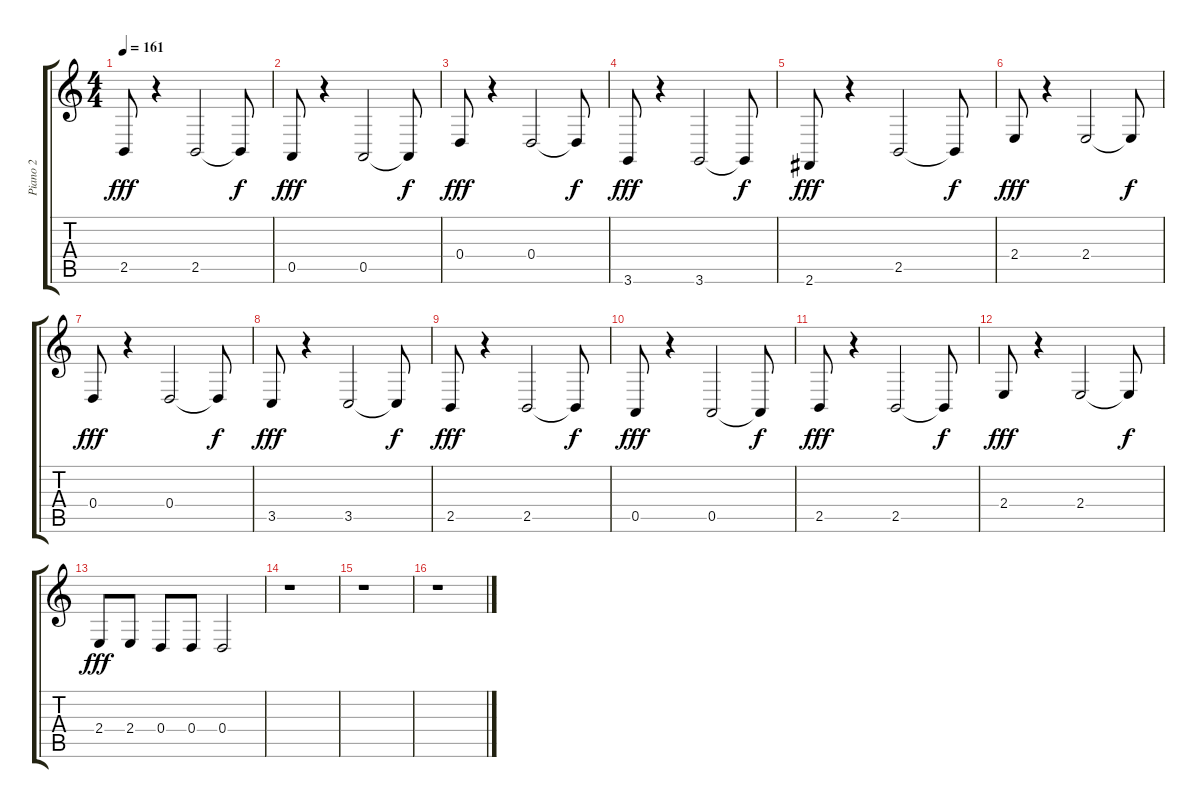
\track ("Piano 2" "Piano 2") {instrument brightacousticpiano}
\staff {score tabs}
\tuning (E4 B3 G3 D3 A2 E2) {hide}
\ts (4 4)
\tempo 161
\clef g2
\ks c
2.5.8{dy fff} r.4 2.5.2 2.5{t}.8{dy f} |
0.5.8{dy fff} r.4 0.5.2 0.5{t}.8{dy f} |
0.4.8{dy fff} r.4 0.4.2 0.4{t}.8{dy f} |
3.6.8{dy fff} r.4 3.6.2 3.6{t}.8{dy f} |
2.6.8{dy fff} r.4 2.5.2 2.5{t}.8{dy f} |
2.4.8{dy fff} r.4 2.4.2 2.4{t}.8{dy f} |
0.4.8{dy fff} r.4 0.4.2 0.4{t}.8{dy f} |
3.5.8{dy fff} r.4 3.5.2 3.5{t}.8{dy f} |
2.5.8{dy fff} r.4 2.5.2 2.5{t}.8{dy f} |
0.5.8{dy fff} r.4 0.5.2 0.5{t}.8{dy f} |
2.5.8{dy fff} r.4 2.5.2 2.5{t}.8{dy f} |
2.4.8{dy fff} r.4 2.4.2 2.4{t}.8{dy f} |
2.4.8{dy fff} 2.4.8 0.4.8 0.4.8 0.4.2 |
r.1 |
r.1 |
r.1
